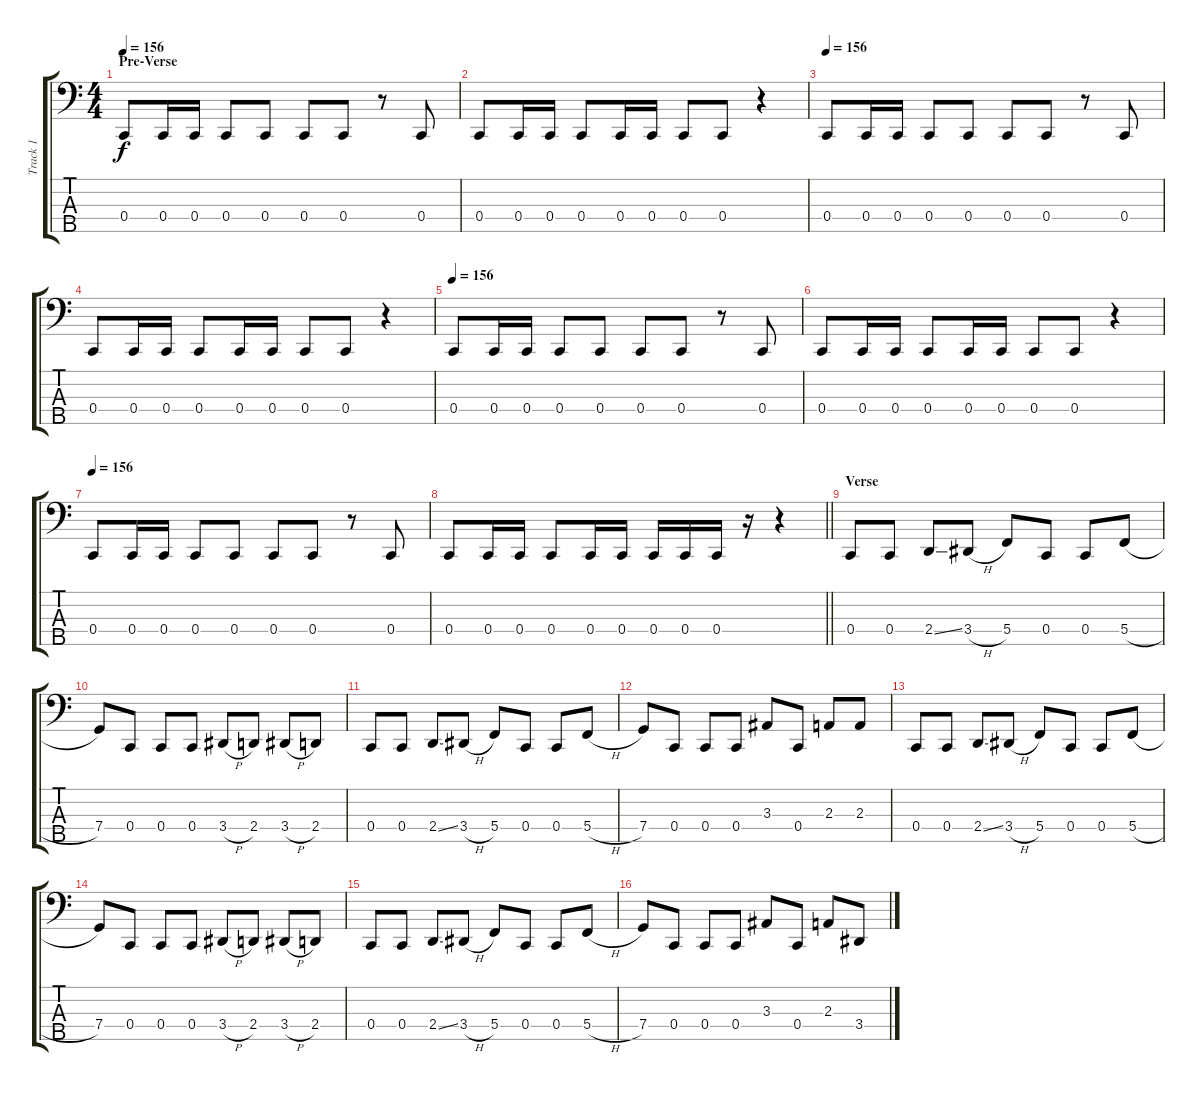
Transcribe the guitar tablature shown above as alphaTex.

\track ("Track 1" "Track 1") {instrument electricbassfinger}
\staff {score tabs}
\tuning (F2 C2 G1 C1 G0) {hide}
\ts (4 4)
\section ("" "Pre-Verse")
\tempo 156
\clef f4
\ks c
0.4.8{dy f} 0.4.16 0.4.16 0.4.8 0.4.8 0.4.8 0.4.8 r.8 0.4.8 |
0.4.8 0.4.16{beam merge} 0.4.16 0.4.8 0.4.16 0.4.16 0.4.8 0.4.8 r.4 |
\tempo 156
0.4.8 0.4.16 0.4.16 0.4.8 0.4.8 0.4.8 0.4.8 r.8 0.4.8 |
0.4.8 0.4.16{beam merge} 0.4.16 0.4.8 0.4.16 0.4.16 0.4.8 0.4.8 r.4 |
\tempo 156
0.4.8 0.4.16 0.4.16 0.4.8 0.4.8 0.4.8 0.4.8 r.8 0.4.8 |
0.4.8 0.4.16{beam merge} 0.4.16 0.4.8 0.4.16 0.4.16 0.4.8 0.4.8 r.4 |
\tempo 156
0.4.8 0.4.16 0.4.16 0.4.8 0.4.8 0.4.8 0.4.8 r.8 0.4.8 |
\barLineRight lightlight
0.4.8 0.4.16{beam merge} 0.4.16 0.4.8 0.4.16 0.4.16 0.4.16 0.4.16 0.4.16 r.16 r.4 |
\section ("" "Verse")
0.4.8 0.4.8 2.4{ss}.8 3.4{h}.8 5.4.8 0.4.8 0.4.8 5.4{h}.8 |
7.4.8 0.4.8 0.4.8 0.4.8 3.4{h}.8 2.4.8 3.4{h}.8 2.4.8 |
0.4.8 0.4.8 2.4{ss}.8 3.4{h}.8 5.4.8 0.4.8 0.4.8 5.4{h}.8 |
7.4.8 0.4.8 0.4.8 0.4.8 3.3.8 0.4.8 2.3.8 2.3.8 |
0.4.8 0.4.8 2.4{ss}.8 3.4{h}.8 5.4.8 0.4.8 0.4.8 5.4{h}.8 |
7.4.8 0.4.8 0.4.8 0.4.8 3.4{h}.8 2.4.8 3.4{h}.8 2.4.8 |
0.4.8 0.4.8 2.4{ss}.8 3.4{h}.8 5.4.8 0.4.8 0.4.8 5.4{h}.8 |
7.4.8 0.4.8 0.4.8 0.4.8 3.3.8 0.4.8 2.3.8 3.4.8
